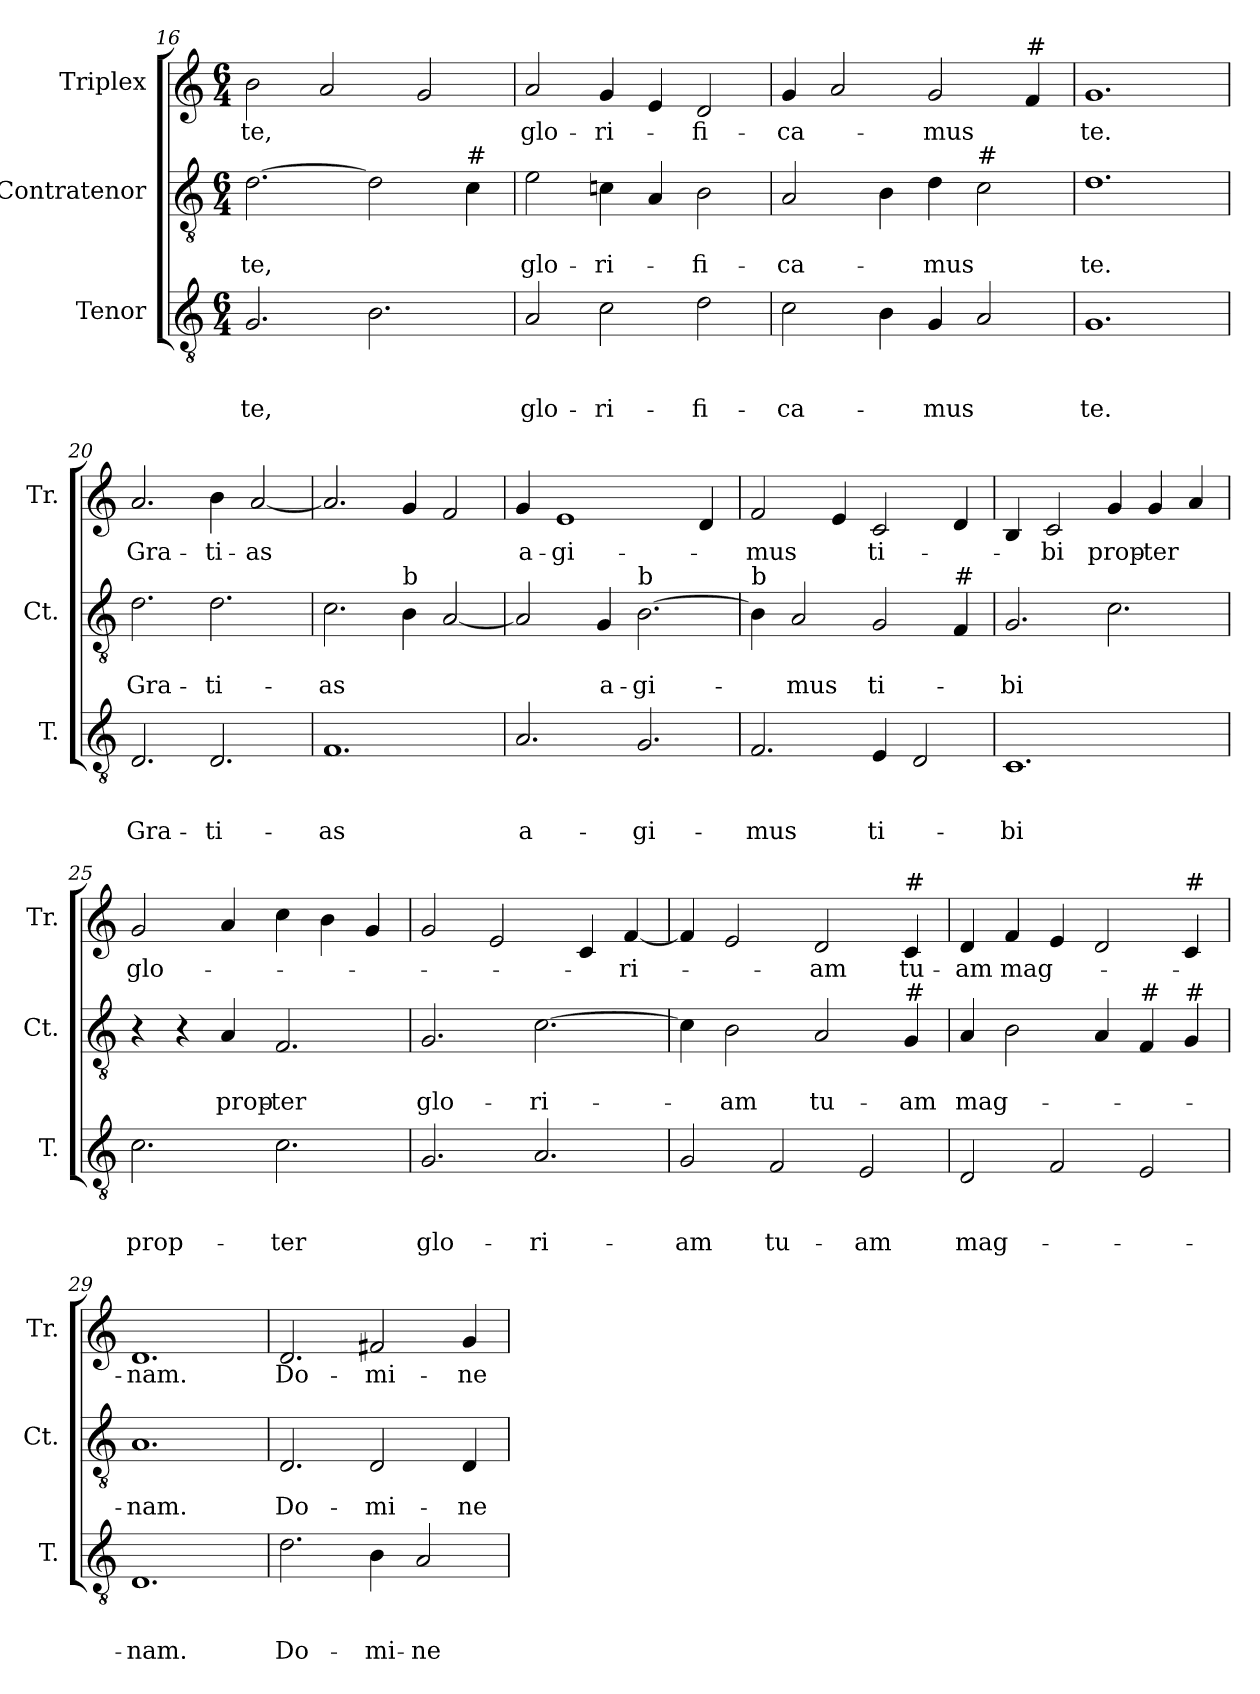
**kern	**text	**text	**text	**kern	**text	**text	**kern	**text
*part3	*part3	*part3	*part3	*part2	*part2	*part2	*part1	*part1
*staff3	*staff3	*staff3	*staff3	*staff2	*staff2	*staff2	*staff1	*staff1
*I"Tenor	*	*	*	*I"Contratenor	*	*	*I"Triplex	*
*I'T.	*	*	*	*I'Ct.	*	*	*I'Tr.	*
*clefGv2	*	*	*	*clefGv2	*	*	*clefG2	*
*k[]	*	*	*	*k[]	*	*	*k[]	*
*C:	*	*	*	*C:	*	*	*C:	*
*M6/4	*	*	*	*M6/4	*	*	*M6/4	*
=16	=16	=16	=16	=16	=16	=16	=16	=16
!	!	!	!LO:LY:b	!	!	!LO:LY:b	!	!LO:LY:b
2.G/	.	.	te,	[>2.d\	.	te,	2b\	te,
.	.	.	.	.	.	.	2a/	.
2.B\	.	.	.	2d\]	.	.	.	.
.	.	.	.	.	.	.	2g/	.
!	!	!	!	!LO:TX:a:t=#	!	!	!	!
.	.	.	.	4c\	.	.	.	.
=17	=17	=17	=17	=17	=17	=17	=17	=17
!	!	!	!LO:LY:b	!	!	!LO:LY:b	!	!LO:LY:b
2A/	.	.	glo-	2e\	.	glo-	2a/	glo-
!	!	!	!LO:LY:b	!	!	!LO:LY:b	!	!LO:LY:b
2c\	.	.	-ri-	4cn\	.	-ri-	4g/	-ri-
.	.	.	.	4A/	.	.	4e/	.
!	!	!	!LO:LY:b	!	!	!LO:LY:b	!	!LO:LY:b
2d\	.	.	-fi-	2B\	.	-fi-	2d/	-fi-
=18	=18	=18	=18	=18	=18	=18	=18	=18
!	!	!	!LO:LY:b	!	!	!LO:LY:b	!	!LO:LY:b
2c\	.	.	-ca-	2A/	.	-ca-	4g/	-ca-
.	.	.	.	.	.	.	2a/	.
4B\	.	.	.	4B\	.	.	.	.
!	!	!	!LO:LY:b	!	!	!LO:LY:b	!	!LO:LY:b
4G/	.	.	-mus	4d\	.	-mus	2g/	-mus
!	!	!	!	!LO:TX:a:t=#	!	!	!	!
2A/	.	.	.	2c\	.	.	.	.
!	!	!	!	!	!	!	!LO:TX:a:t=#	!
.	.	.	.	.	.	.	4f/	.
=19	=19	=19	=19	=19	=19	=19	=19	=19
!	!	!	!LO:LY:b	!	!	!LO:LY:b	!	!LO:LY:b
1.G	.	.	te.	1.d	.	te.	1.g	te.
!!LO:PB:g=z
=20	=20	=20	=20	=20	=20	=20	=20	=20
!	!	!	!LO:LY:b	!	!	!LO:LY:b	!	!LO:LY:b
2.D/	.	.	Gra-	2.d\	.	Gra-	2.a/	Gra-
!	!	!	!LO:LY:b	!	!	!LO:LY:b	!	!LO:LY:b
2.D/	.	.	-ti-	2.d\	.	-ti-	4b\	-ti-
!	!	!	!	!	!	!	!	!LO:LY:b
.	.	.	.	.	.	.	[<2a/	-as
=21	=21	=21	=21	=21	=21	=21	=21	=21
!	!	!	!LO:LY:b	!	!	!LO:LY:b	!	!
1.F	.	.	-as	2.c\	.	-as	2.a/]	.
!	!	!	!	!LO:TX:a:t=b	!	!	!	!
.	.	.	.	4B\	.	.	4g/	.
.	.	.	.	[<2A/	.	.	2f/	.
=22	=22	=22	=22	=22	=22	=22	=22	=22
!	!	!	!LO:LY:b	!	!	!	!	!LO:LY:b
2.A/	.	.	a-	2A/]	.	.	4g/	a-
!	!	!	!	!	!	!	!	!LO:LY:b
.	.	.	.	.	.	.	1e	-gi-
!	!	!	!	!	!	!LO:LY:b	!	!
.	.	.	.	4G/	.	a-	.	.
!	!	!	!	!LO:TX:a:t=b	!	!	!	!
!	!	!	!LO:LY:b	!	!	!LO:LY:b	!	!
2.G/	.	.	-gi-	[>2.B\	.	-gi-	.	.
.	.	.	.	.	.	.	4d/	.
=23	=23	=23	=23	=23	=23	=23	=23	=23
!	!	!	!	!LO:TX:a:t=b	!	!	!	!
!	!	!	!LO:LY:b	!	!	!	!	!LO:LY:b
2.F/	.	.	-mus	4B\]	.	.	2f/	-mus
!	!	!	!	!	!	!LO:LY:b	!	!
.	.	.	.	2A/	.	-mus	.	.
.	.	.	.	.	.	.	4e/	.
!	!	!	!LO:LY:b	!	!	!LO:LY:b	!	!LO:LY:b
4E/	.	.	ti-	2G/	.	ti-	2c/	ti-
2D/	.	.	.	.	.	.	.	.
!	!	!	!	!LO:TX:a:t=#	!	!	!	!
.	.	.	.	4F/	.	.	4d/	.
=24	=24	=24	=24	=24	=24	=24	=24	=24
!	!	!	!LO:LY:b	!	!	!LO:LY:b	!	!
1.C	.	.	-bi	2.G/	.	-bi	4B/	.
!	!	!	!	!	!	!	!	!LO:LY:b
.	.	.	.	.	.	.	2c/	-bi
!	!	!	!	!	!	!	!	!LO:LY:b
.	.	.	.	2.c\	.	.	4g/	prop-
!	!	!	!	!	!	!	!	!LO:LY:b
.	.	.	.	.	.	.	4g/	-ter
.	.	.	.	.	.	.	4a/	.
!!LO:LB:g=z
=25	=25	=25	=25	=25	=25	=25	=25	=25
!	!	!	!LO:LY:b	!	!	!	!	!LO:LY:b
2.c\	.	.	prop-	4r	.	.	2g/	glo-
.	.	.	.	4r	.	.	.	.
!	!	!	!	!	!	!LO:LY:b	!	!
.	.	.	.	4A/	.	prop-	4a/	.
!	!	!	!LO:LY:b	!	!	!LO:LY:b	!	!
2.c\	.	.	-ter	2.F/	.	-ter	4cc\	.
.	.	.	.	.	.	.	4b\	.
.	.	.	.	.	.	.	4g/	.
=26	=26	=26	=26	=26	=26	=26	=26	=26
!	!	!	!LO:LY:b	!	!	!LO:LY:b	!	!
2.G/	.	.	glo-	2.G/	.	glo-	2g/	.
.	.	.	.	.	.	.	2e/	.
!	!	!	!LO:LY:b	!	!	!LO:LY:b	!	!
2.A/	.	.	-ri-	[>2.c\	.	-ri-	.	.
.	.	.	.	.	.	.	4c/	.
!	!	!	!	!	!	!	!	!LO:LY:b
.	.	.	.	.	.	.	[<4f/	-ri-
=27	=27	=27	=27	=27	=27	=27	=27	=27
!	!	!	!LO:LY:b	!	!	!	!	!
2G/	.	.	-am	4c\]	.	.	4f/]	.
!	!	!	!	!	!	!LO:LY:b	!	!
.	.	.	.	2B\	.	-am	2e/	.
!	!	!	!LO:LY:b	!	!	!	!	!
2F/	.	.	tu-	.	.	.	.	.
!	!	!	!	!	!	!LO:LY:b	!	!LO:LY:b
.	.	.	.	2A/	.	tu-	2d/	-am
!	!	!	!LO:LY:b	!	!	!	!	!
2E/	.	.	-am	.	.	.	.	.
!	!	!	!	!	!	!	!LO:TX:a:t=#	!
!	!	!	!	!LO:TX:a:t=#	!	!	!	!
!	!	!	!	!	!	!LO:LY:b	!	!LO:LY:b
.	.	.	.	4G/	.	-am	4c/	tu-
=28	=28	=28	=28	=28	=28	=28	=28	=28
!	!	!	!LO:LY:b	!	!	!LO:LY:b	!	!LO:LY:b
2D/	.	.	mag-	4A/	.	mag-	4d/	-am
!	!	!	!	!	!	!	!	!LO:LY:b
.	.	.	.	2B\	.	.	4f/	mag-
2F/	.	.	.	.	.	.	4e/	.
.	.	.	.	4A/	.	.	2d/	.
!	!	!	!	!LO:TX:a:t=#	!	!	!	!
2E/	.	.	.	4F/	.	.	.	.
!	!	!	!	!	!	!	!LO:TX:a:t=#	!
!	!	!	!	!LO:TX:a:t=#	!	!	!	!
.	.	.	.	4G/	.	.	4c/	.
=29	=29	=29	=29	=29	=29	=29	=29	=29
!	!	!	!LO:LY:b	!	!	!LO:LY:b	!	!LO:LY:b
1.D	.	.	-nam.	1.A	.	-nam.	1.d	-nam.
!!LO:LB:g=z
=30	=30	=30	=30	=30	=30	=30	=30	=30
!	!	!	!LO:LY:b	!	!	!LO:LY:b	!	!LO:LY:b
2.d\	.	.	Do-	2.D/	.	Do-	2.d/	Do-
!	!	!	!LO:LY:b	!	!	!LO:LY:b	!	!LO:LY:b
4B\	.	.	-mi-	2D/	.	-mi-	2f#X/	-mi-
!	!	!	!LO:LY:b:rj	!	!	!	!	!
2A/	.	.	-ne	.	.	.	.	.
!	!	!	!	!	!	!LO:LY:b	!	!LO:LY:b
.	.	.	.	4D/	.	-ne	4g/	-ne
=	=	=	=	=	=	=	=	=
*-	*-	*-	*-	*-	*-	*-	*-	*-
